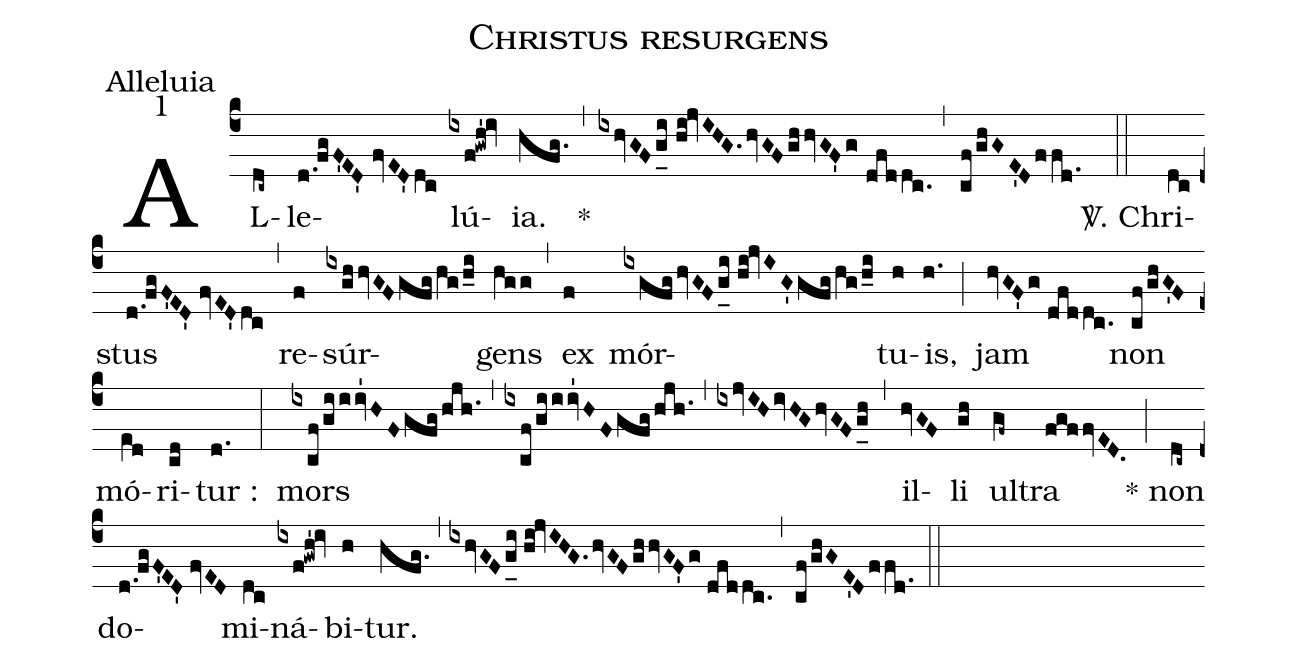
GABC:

name:Christus resurgens;
office-part:Alleluia;
mode:1;
%%
(c4) AL(dc~)le(d.!fgF'ED'//fvED'dc)lú(ixf!gwh'!iv){ia}.(hfg.) *(,) (ixhvGFg_[uh:l]i//hi!jvIHG.hvGFghhvGF'g//dfddc.) (,) (cf/ghGE'Dffd.) (::) <sp>V/</sp>. Chri(dc)stus(d.!fgF'ED'//fvED'dc) (,) re(f)súr(ixghhvGFgfghg/h_i)gens(hgg) (,) ex(f) mór(ixgfghvGFg_[uh:l]i//hi!jvIG'gfghg/h_i)tu(h)is,(h.) (;) jam(hvGF'g//dfddc.) non(cf/ghG'F) mó(e[ll:1]d)ri(cd)tur :(d.) (:) mors(ixcf/giiiv'1HFgfghjh.1) (,) (ixcf/giiiv'1HFgfghjh.1) (,) (ixjvIHivHGhvGFg_[uh:l]h) (,) il(hvGF)li(gh) ul(gf~)tra(fgffvED.) (;) * non(dc~) do(d.!fgF'ED'//fvED)mi(dc)ná(ixf!gwh'!iv)bi(h)tur.(hfg.) (,) (ixhvGFg_[uh:l]i//hi!jvIHG.hvGFghhvGF'g//dfddc.) (,) (cf/ghGE'Dffd.) (::)
